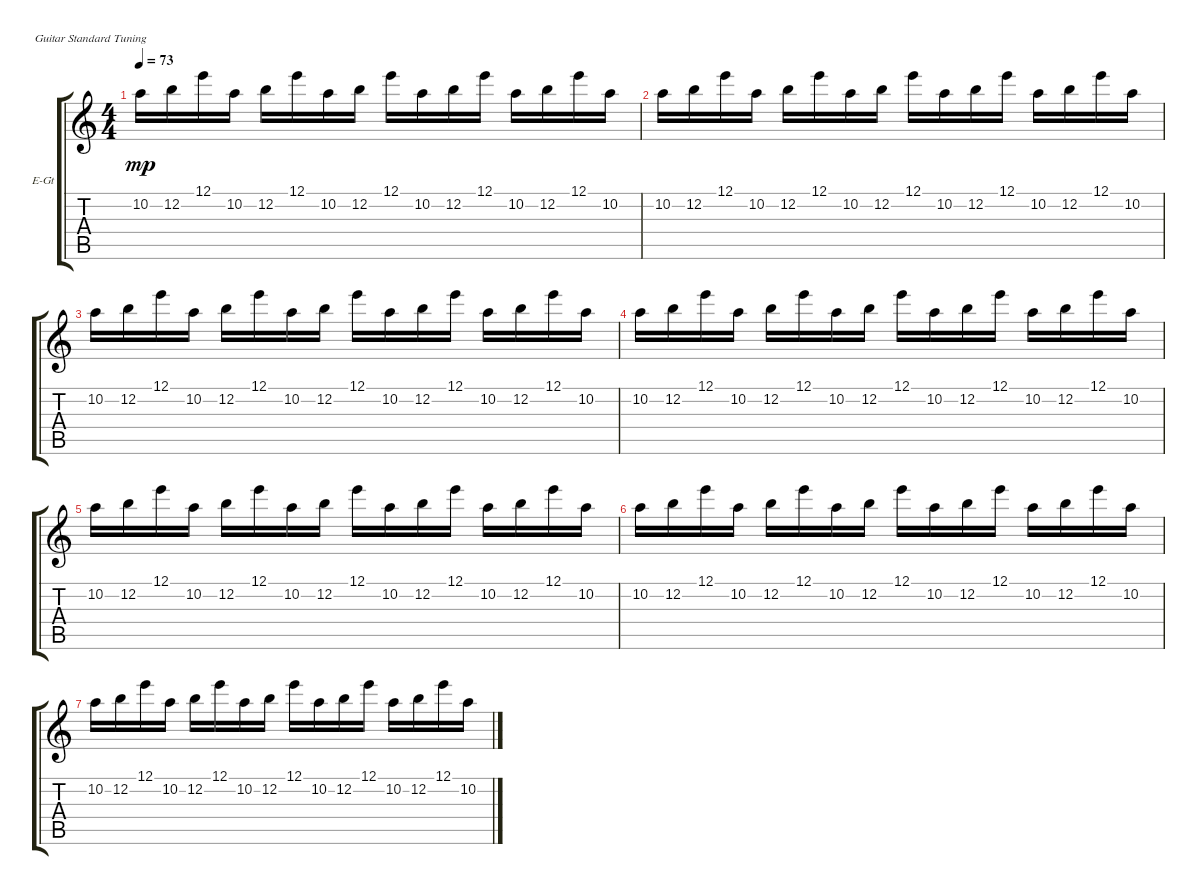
\bracketExtendMode groupsimilarinstruments
\firstSystemTrackNameOrientation horizontal
\otherSystemsTrackNameOrientation horizontal
\track ("Guitar Jazz" "E-Gt") {instrument electricguitarclean}
\staff {score tabs}
\tuning (E4 B3 G3 D3 A2 E2)
\ts (4 4)
\tempo 73
\clef g2
\ks c
10.2.16{dy mp} 12.2.16 12.1.16 10.2.16 12.2.16 12.1.16 10.2.16 12.2.16 12.1.16 10.2.16 12.2.16 12.1.16 10.2.16 12.2.16 12.1.16 10.2.16 |
10.2.16 12.2.16 12.1.16 10.2.16 12.2.16 12.1.16 10.2.16 12.2.16 12.1.16 10.2.16 12.2.16 12.1.16 10.2.16 12.2.16 12.1.16 10.2.16 |
10.2.16 12.2.16 12.1.16 10.2.16 12.2.16 12.1.16 10.2.16 12.2.16 12.1.16 10.2.16 12.2.16 12.1.16 10.2.16 12.2.16 12.1.16 10.2.16 |
10.2.16 12.2.16 12.1.16 10.2.16 12.2.16 12.1.16 10.2.16 12.2.16 12.1.16 10.2.16 12.2.16 12.1.16 10.2.16 12.2.16 12.1.16 10.2.16 |
10.2.16 12.2.16 12.1.16 10.2.16 12.2.16 12.1.16 10.2.16 12.2.16 12.1.16 10.2.16 12.2.16 12.1.16 10.2.16 12.2.16 12.1.16 10.2.16 |
10.2.16 12.2.16 12.1.16 10.2.16 12.2.16 12.1.16 10.2.16 12.2.16 12.1.16 10.2.16 12.2.16 12.1.16 10.2.16 12.2.16 12.1.16 10.2.16 |
10.2.16 12.2.16 12.1.16 10.2.16 12.2.16 12.1.16 10.2.16 12.2.16 12.1.16 10.2.16 12.2.16 12.1.16 10.2.16 12.2.16 12.1.16 10.2.16
